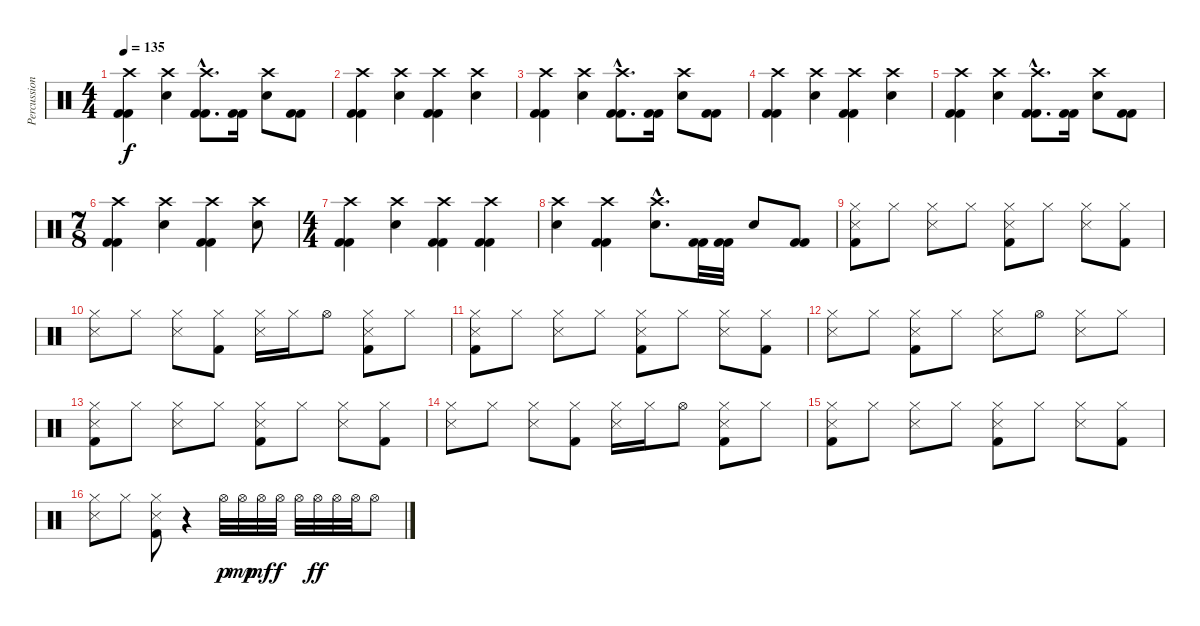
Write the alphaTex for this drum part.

\track ("Percussions" "Percussion") {instrument percussion}
\staff {score}
\articulation defaults
\ts (4 4)
\tempo 135
\clef neutral
\ks c
("Kick (hit) 2" "Kick (hit) 2" "Crash high (hit)").4{dy f} ("Electric Snare (hit)" "Crash high (hit)").4 ("Kick (hit) 2"{hac} "Kick (hit) 2"{hac} "Crash high (hit)"{hac}).8{d} ("Kick (hit) 2" "Kick (hit) 2").16 ("Electric Snare (hit)" "Crash high (hit)").8 ("Kick (hit) 2" "Kick (hit) 2").8 |
("Kick (hit) 2" "Kick (hit) 2" "Crash high (hit)").4 ("Electric Snare (hit)" "Crash high (hit)").4 ("Kick (hit) 2" "Kick (hit) 2" "Crash high (hit)").4 ("Electric Snare (hit)" "Crash high (hit)").4 |
("Kick (hit) 2" "Kick (hit) 2" "Crash high (hit)").4 ("Electric Snare (hit)" "Crash high (hit)").4 ("Kick (hit) 2"{hac} "Kick (hit) 2"{hac} "Crash high (hit)"{hac}).8{d} ("Kick (hit) 2" "Kick (hit) 2").16 ("Electric Snare (hit)" "Crash high (hit)").8 ("Kick (hit) 2" "Kick (hit) 2").8 |
("Kick (hit) 2" "Kick (hit) 2" "Crash high (hit)").4 ("Electric Snare (hit)" "Crash high (hit)").4 ("Kick (hit) 2" "Kick (hit) 2" "Crash high (hit)").4 ("Electric Snare (hit)" "Crash high (hit)").4 |
("Kick (hit) 2" "Kick (hit) 2" "Crash high (hit)").4 ("Electric Snare (hit)" "Crash high (hit)").4 ("Kick (hit) 2"{hac} "Kick (hit) 2"{hac} "Crash high (hit)"{hac}).8{d} ("Kick (hit) 2" "Kick (hit) 2").16 ("Electric Snare (hit)" "Crash high (hit)").8 ("Kick (hit) 2" "Kick (hit) 2").8 |
\ts (7 8)
("Kick (hit) 2" "Kick (hit) 2" "Crash high (hit)").4 ("Electric Snare (hit)" "Crash high (hit)").4 ("Kick (hit) 2" "Kick (hit) 2" "Crash high (hit)").4 ("Electric Snare (hit)" "Crash high (hit)").8 |
\ts (4 4)
("Kick (hit) 2" "Kick (hit) 2" "Crash high (hit)").4 ("Electric Snare (hit)" "Crash high (hit)").4 ("Kick (hit) 2" "Kick (hit) 2" "Crash high (hit)").4 ("Kick (hit) 2" "Kick (hit) 2" "Crash high (hit)").4 |
("Electric Snare (hit)" "Crash high (hit)").4 ("Kick (hit) 2" "Kick (hit) 2" "Crash high (hit)").4 ("Electric Snare (hit)"{hac} "Crash high (hit)"{hac}).8{d} ("Kick (hit) 2" "Kick (hit) 2").32 ("Kick (hit) 2" "Kick (hit) 2").32 "Electric Snare (hit)".8 ("Kick (hit) 2" "Kick (hit) 2").8 |
("Kick (hit) 2" "Snare (side stick) 3" "Hi-Hat (closed)").8 "Hi-Hat (closed)".8 ("Snare (side stick) 3" "Hi-Hat (closed)").8 "Hi-Hat (closed)".8 ("Kick (hit) 2" "Snare (side stick) 3" "Hi-Hat (closed)").8 "Hi-Hat (closed)".8 ("Snare (side stick) 3" "Hi-Hat (closed)").8 ("Kick (hit) 2" "Hi-Hat (closed)").8 |
("Snare (side stick) 3" "Hi-Hat (closed)").8 "Hi-Hat (closed)".8 ("Snare (side stick) 3" "Hi-Hat (closed)").8 ("Kick (hit) 2" "Hi-Hat (closed)").8 ("Snare (side stick) 3" "Hi-Hat (closed)").16 "Hi-Hat (closed)".16 "Hi-Hat (open)".8 ("Kick (hit) 2" "Snare (side stick) 3" "Hi-Hat (closed)").8 "Hi-Hat (closed)".8 |
("Kick (hit) 2" "Snare (side stick) 3" "Hi-Hat (closed)").8 "Hi-Hat (closed)".8 ("Snare (side stick) 3" "Hi-Hat (closed)").8 "Hi-Hat (closed)".8 ("Kick (hit) 2" "Snare (side stick) 3" "Hi-Hat (closed)").8 "Hi-Hat (closed)".8 ("Snare (side stick) 3" "Hi-Hat (closed)").8 ("Kick (hit) 2" "Hi-Hat (closed)").8 |
("Snare (side stick) 3" "Hi-Hat (closed)").8 "Hi-Hat (closed)".8 ("Kick (hit) 2" "Snare (side stick) 3" "Hi-Hat (closed)").8 "Hi-Hat (closed)".8 ("Snare (side stick) 3" "Hi-Hat (closed)").8 "Hi-Hat (open)".8 ("Snare (side stick) 3" "Hi-Hat (closed)").8 "Hi-Hat (closed)".8 |
("Kick (hit) 2" "Snare (side stick) 3" "Hi-Hat (closed)").8 "Hi-Hat (closed)".8 ("Snare (side stick) 3" "Hi-Hat (closed)").8 "Hi-Hat (closed)".8 ("Kick (hit) 2" "Snare (side stick) 3" "Hi-Hat (closed)").8 "Hi-Hat (closed)".8 ("Snare (side stick) 3" "Hi-Hat (closed)").8 ("Kick (hit) 2" "Hi-Hat (closed)").8 |
("Snare (side stick) 3" "Hi-Hat (closed)").8 "Hi-Hat (closed)".8 ("Snare (side stick) 3" "Hi-Hat (closed)").8 ("Kick (hit) 2" "Hi-Hat (closed)").8 ("Snare (side stick) 3" "Hi-Hat (closed)").16 "Hi-Hat (closed)".16 "Hi-Hat (open)".8 ("Kick (hit) 2" "Snare (side stick) 3" "Hi-Hat (closed)").8 "Hi-Hat (closed)".8 |
("Kick (hit) 2" "Snare (side stick) 3" "Hi-Hat (closed)").8 "Hi-Hat (closed)".8 ("Snare (side stick) 3" "Hi-Hat (closed)").8 "Hi-Hat (closed)".8 ("Kick (hit) 2" "Snare (side stick) 3" "Hi-Hat (closed)").8 "Hi-Hat (closed)".8 ("Snare (side stick) 3" "Hi-Hat (closed)").8 ("Kick (hit) 2" "Hi-Hat (closed)").8 |
("Snare (side stick) 3" "Hi-Hat (closed)").8 "Hi-Hat (closed)".8 ("Kick (hit) 2" "Snare (side stick) 3" "Hi-Hat (closed)").8 r.4 "Hi-Hat (open)".32{dy p} "Hi-Hat (open)".32{dy mp} "Hi-Hat (open)".32{dy mf} "Hi-Hat (open)".32{dy f} "Hi-Hat (open)".32 "Hi-Hat (open)".32{dy ff} "Hi-Hat (open)".32 "Hi-Hat (open)".32 "Hi-Hat (open)".8
